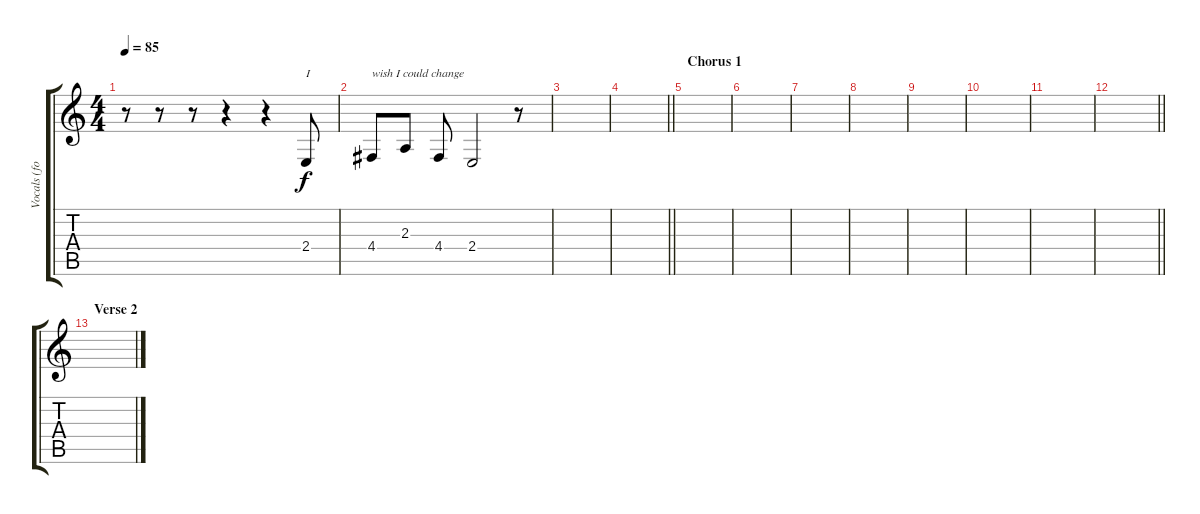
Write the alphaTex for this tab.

\track ("Vocals (for the bridge)" "Vocals (fo") {instrument harmonica}
\staff {score tabs}
\tuning (E4 B3 G3 D3 A2 E2) {hide}
\ts (4 4)
\tempo 85
\clef g2
\ks c
r.8{dy f} r.8 r.8 r.4 r.4 2.4.8{txt "I"} |
4.4.8{txt "wish I could change"} 2.3.8 4.4.8 2.4.2 r.8 |
|
\barLineRight lightlight
|
\section ("" "Chorus 1")
|
|
|
|
|
|
|
\barLineRight lightlight
|
\section ("" "Verse 2")
